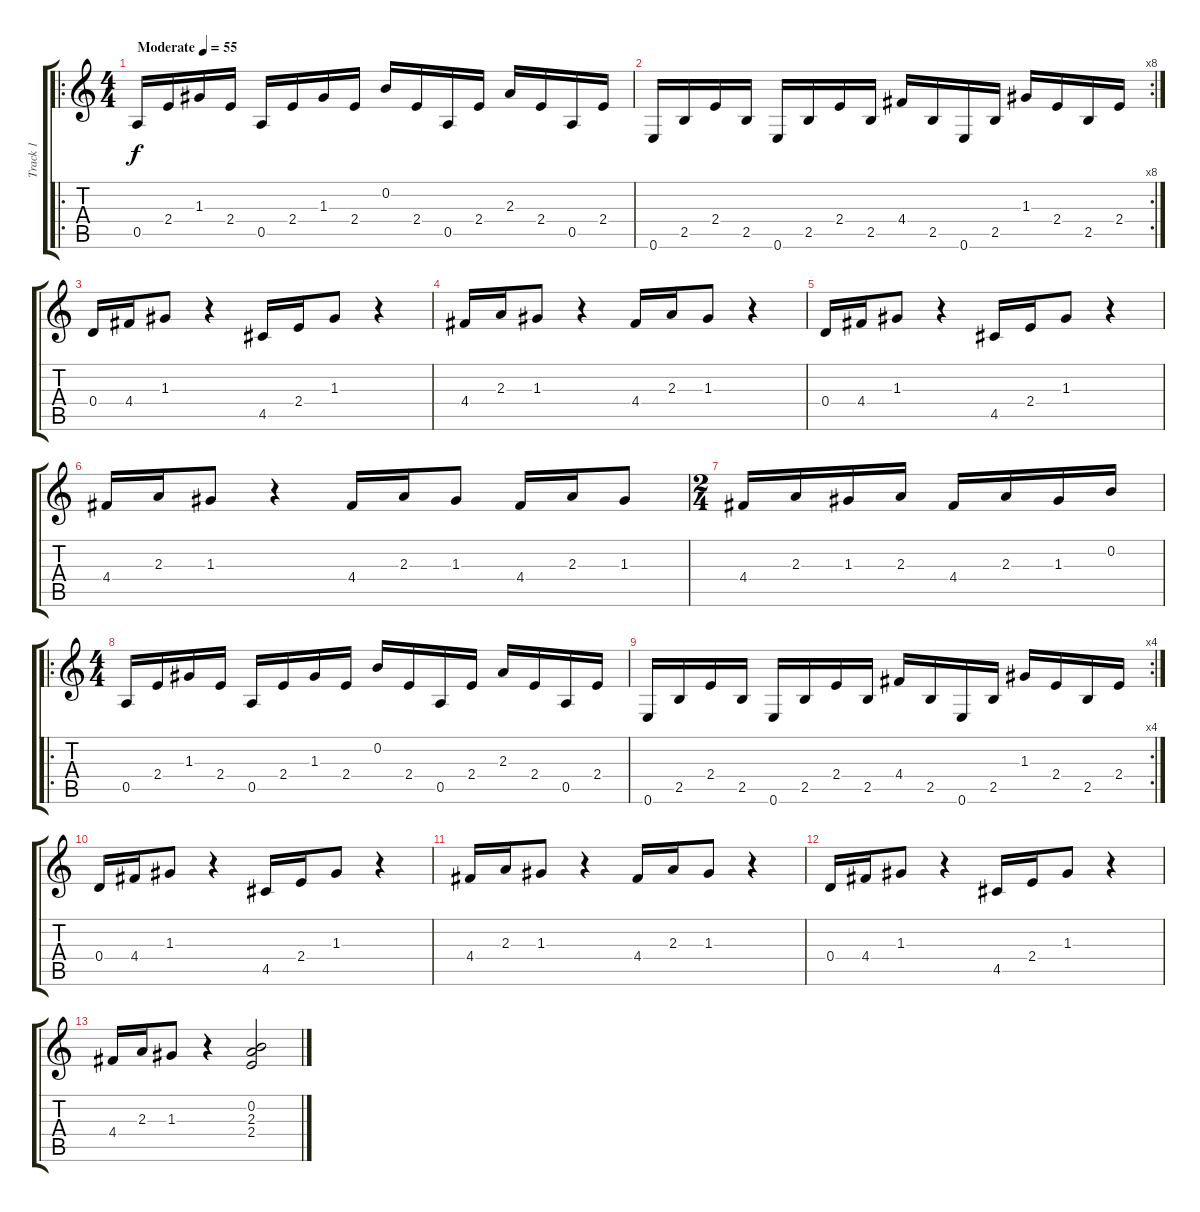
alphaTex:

\track ("Track 1" "Track 1") {instrument acousticguitarsteel}
\staff {score tabs}
\tuning (E4 B3 G3 D3 A2 E2) {hide}
\ro
\ts (4 4)
\tempo (55 "Moderate")
\clef g2
\ks c
0.5.16{dy f instrument acousticguitarsteel} 2.4.16 1.3.16 2.4.16 0.5.16 2.4.16 1.3.16 2.4.16 0.2.16 2.4.16 0.5.16 2.4.16 2.3.16 2.4.16 0.5.16 2.4.16 |
\rc 8
0.6.16 2.5.16 2.4.16 2.5.16 0.6.16 2.5.16 2.4.16 2.5.16 4.4.16 2.5.16 0.6.16 2.5.16 1.3.16 2.4.16 2.5.16 2.4.16 |
0.4.16 4.4.16 1.3.8 r.4 4.5.16 2.4.16 1.3.8 r.4 |
4.4.16 2.3.16 1.3.8 r.4 4.4.16 2.3.16 1.3.8 r.4 |
0.4.16 4.4.16 1.3.8 r.4 4.5.16 2.4.16 1.3.8 r.4 |
4.4.16 2.3.16 1.3.8 r.4 4.4.16 2.3.16 1.3.8 4.4.16 2.3.16 1.3.8 |
\ts (2 4)
4.4.16 2.3.16 1.3.16 2.3.16 4.4.16 2.3.16 1.3.16 0.2.16 |
\ro
\ts (4 4)
0.5.16 2.4.16 1.3.16 2.4.16 0.5.16 2.4.16 1.3.16 2.4.16 0.2.16 2.4.16 0.5.16 2.4.16 2.3.16 2.4.16 0.5.16 2.4.16 |
\rc 4
0.6.16 2.5.16 2.4.16 2.5.16 0.6.16 2.5.16 2.4.16 2.5.16 4.4.16 2.5.16 0.6.16 2.5.16 1.3.16 2.4.16 2.5.16 2.4.16 |
0.4.16 4.4.16 1.3.8 r.4 4.5.16 2.4.16 1.3.8 r.4 |
4.4.16 2.3.16 1.3.8 r.4 4.4.16 2.3.16 1.3.8 r.4 |
0.4.16 4.4.16 1.3.8 r.4 4.5.16 2.4.16 1.3.8 r.4 |
4.4.16 2.3.16 1.3.8 r.4 (0.2 2.3 2.4).2
